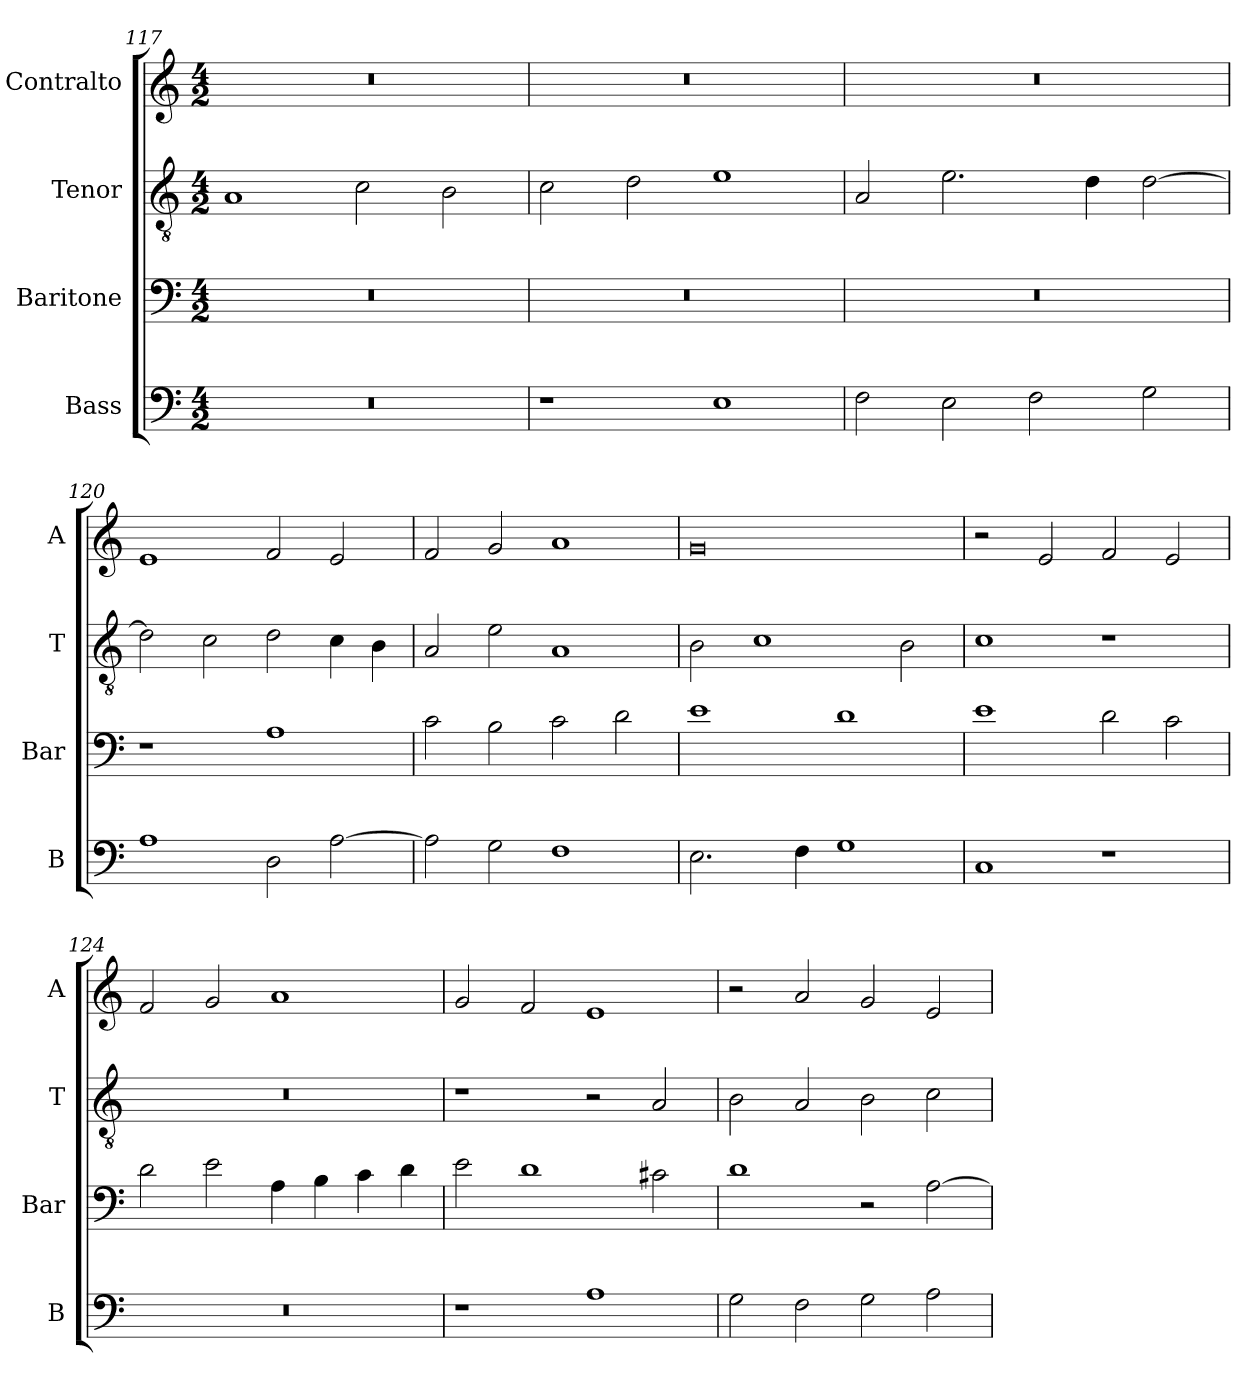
**kern	**kern	**kern	**kern
*part4	*part3	*part2	*part1
*staff4	*staff3	*staff2	*staff1
*I"Bass	*I"Baritone	*I"Tenor	*I"Contralto
*I'B	*I'Bar	*I'T	*I'A
*clefF4	*clefF4	*clefGv2	*clefG2
*k[]	*k[]	*k[]	*k[]
*A:aeo	*A:aeo	*A:aeo	*A:aeo
*M4/2	*M4/2	*M4/2	*M4/2
=117	=117	=117	=117
0r	0r	1A	0r
.	.	2c	.
.	.	2B	.
=118	=118	=118	=118
1r	0r	2c	0r
.	.	2d	.
1E	.	1e	.
=119	=119	=119	=119
2F	0r	2A	0r
2E	.	2.e	.
2F	.	.	.
.	.	4d	.
2G	.	[2d	.
=120	=120	=120	=120
1A	1r	2d]	1e
.	.	2c	.
2D	1A	2d	2f
[2A	.	4c	2e
.	.	4B	.
=121	=121	=121	=121
2A]	2c	2A	2f
2G	2B	2e	2g
1F	2c	1A	1a
.	2d	.	.
=122	=122	=122	=122
2.E	1e	2B	0g
.	.	1c	.
4F	.	.	.
1G	1d	.	.
.	.	2B	.
=123	=123	=123	=123
1C	1e	1c	2r
.	.	.	2e
1r	2d	1r	2f
.	2c	.	2e
=124	=124	=124	=124
0r	2d	0r	2f
.	2e	.	2g
.	4A	.	1a
.	4B	.	.
.	4c	.	.
.	4d	.	.
=125	=125	=125	=125
1r	2e	1r	2g
.	1d	.	2f
1A	.	2r	1e
.	2c#X	2A	.
=126	=126	=126	=126
2G	1d	2B	2r
2F	.	2A	2a
2G	2r	2B	2g
2A	[2A	2c	2e
=	=	=	=
*-	*-	*-	*-
